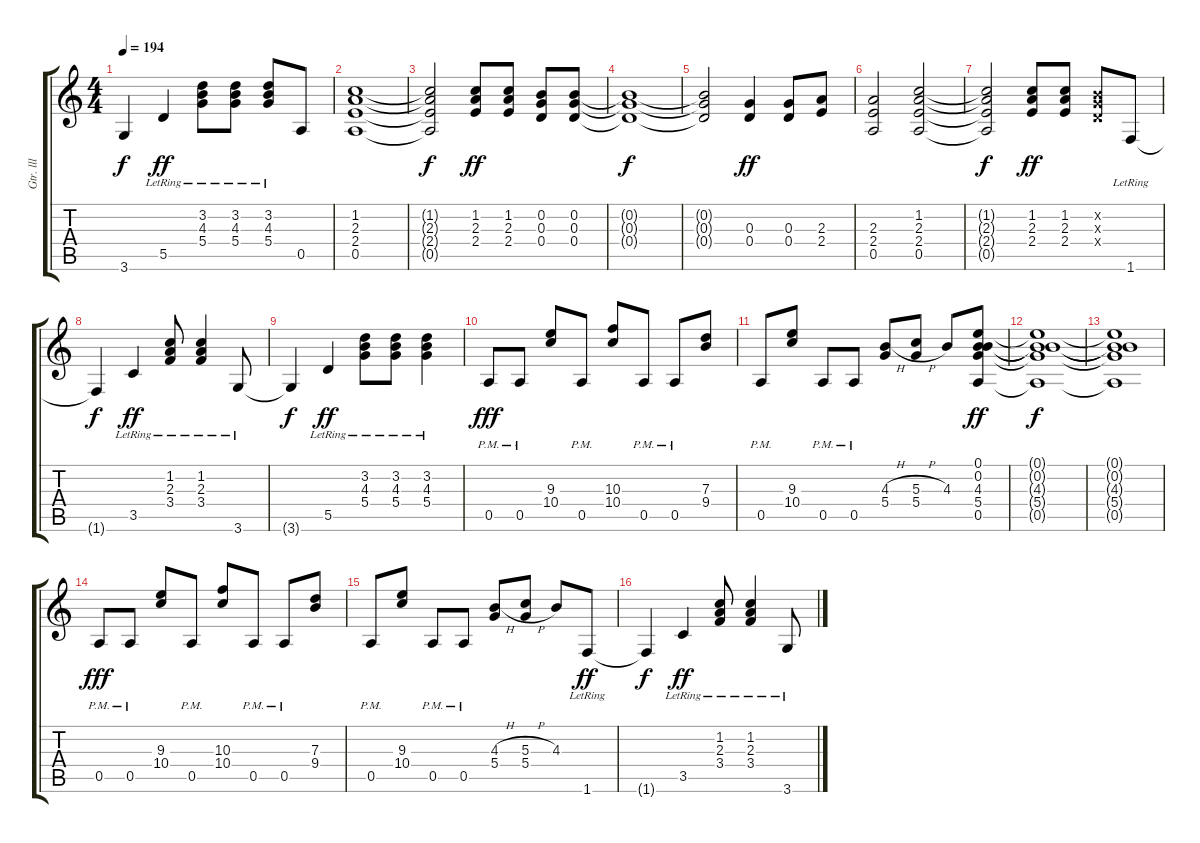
\track ("Gtr. lll" "Gtr. lll") {instrument distortionguitar}
\staff {score tabs}
\tuning (E4 B3 G3 D3 A2 E2) {hide}
\ts (4 4)
\tempo 194
\clef g2
\ks c
3.6{t}.4{dy f} 5.5{lr}.4{dy ff} (3.2{lr} 4.3{lr} 5.4{lr}).8 (3.2{lr} 4.3{lr} 5.4{lr}).8 (3.2{lr} 4.3{lr} 5.4{lr}).8 0.5.8 |
(1.2 2.3 2.4 0.5).1 |
(1.2{t} 2.3{t} 2.4{t} 0.5{t}).2{dy f} (1.2 2.3 2.4).8{dy ff} (1.2 2.3 2.4).8 (0.2 0.3 0.4).8 (0.2 0.3 0.4).8 |
(0.2{t} 0.3{t} 0.4{t}).1{dy f} |
(0.2{t} 0.3{t} 0.4{t}).2 (0.3 0.4).4{dy ff} (0.3 0.4).8 (2.3 2.4).8 |
(2.3 2.4 0.5).2 (1.2 2.3 2.4 0.5).2 |
(1.2{t} 2.3{t} 2.4{t} 0.5{t}).2{dy f} (1.2 2.3 2.4).8{dy ff} (1.2 2.3 2.4).8 (0.2{x} 0.3{x} 0.4{x}).8 1.6{lr}.8 |
1.6{t}.4{dy f} 3.5{lr}.4{dy ff} (1.2{lr} 2.3{lr} 3.4{lr}).8 (1.2{lr} 2.3{lr} 3.4{lr}).4 3.6{lr}.8 |
3.6{t}.4{dy f} 5.5{lr}.4{dy ff} (3.2{lr} 4.3{lr} 5.4{lr}).8 (3.2{lr} 4.3{lr} 5.4{lr}).8 (3.2{lr} 4.3{lr} 5.4{lr}).4 |
0.5{pm}.8{dy fff} 0.5{pm}.8 (9.3 10.4).8 0.5{pm}.8 (10.3 10.4).8 0.5{pm}.8 0.5{pm}.8 (7.3 9.4).8 |
0.5{pm}.8 (9.3 10.4).8 0.5{pm}.8 0.5{pm}.8 (4.3{h} 5.4).8 (5.3{h} 5.4).8 4.3.8 (0.1 0.2 4.3 5.4 0.5).8{dy ff} |
(0.1{t} 0.2{t} 4.3{t} 5.4{t} 0.5{t}).1{dy f} |
(0.1{t} 0.2{t} 4.3{t} 5.4{t} 0.5{t}).1 |
0.5{pm}.8{dy fff} 0.5{pm}.8 (9.3 10.4).8 0.5{pm}.8 (10.3 10.4).8 0.5{pm}.8 0.5{pm}.8 (7.3 9.4).8 |
0.5{pm}.8 (9.3 10.4).8 0.5{pm}.8 0.5{pm}.8 (4.3{h} 5.4).8 (5.3{h} 5.4).8 4.3.8 1.6{lr}.8{dy ff} |
1.6{t}.4{dy f} 3.5{lr}.4{dy ff} (1.2{lr} 2.3{lr} 3.4{lr}).8 (1.2{lr} 2.3{lr} 3.4{lr}).4 3.6{lr}.8
